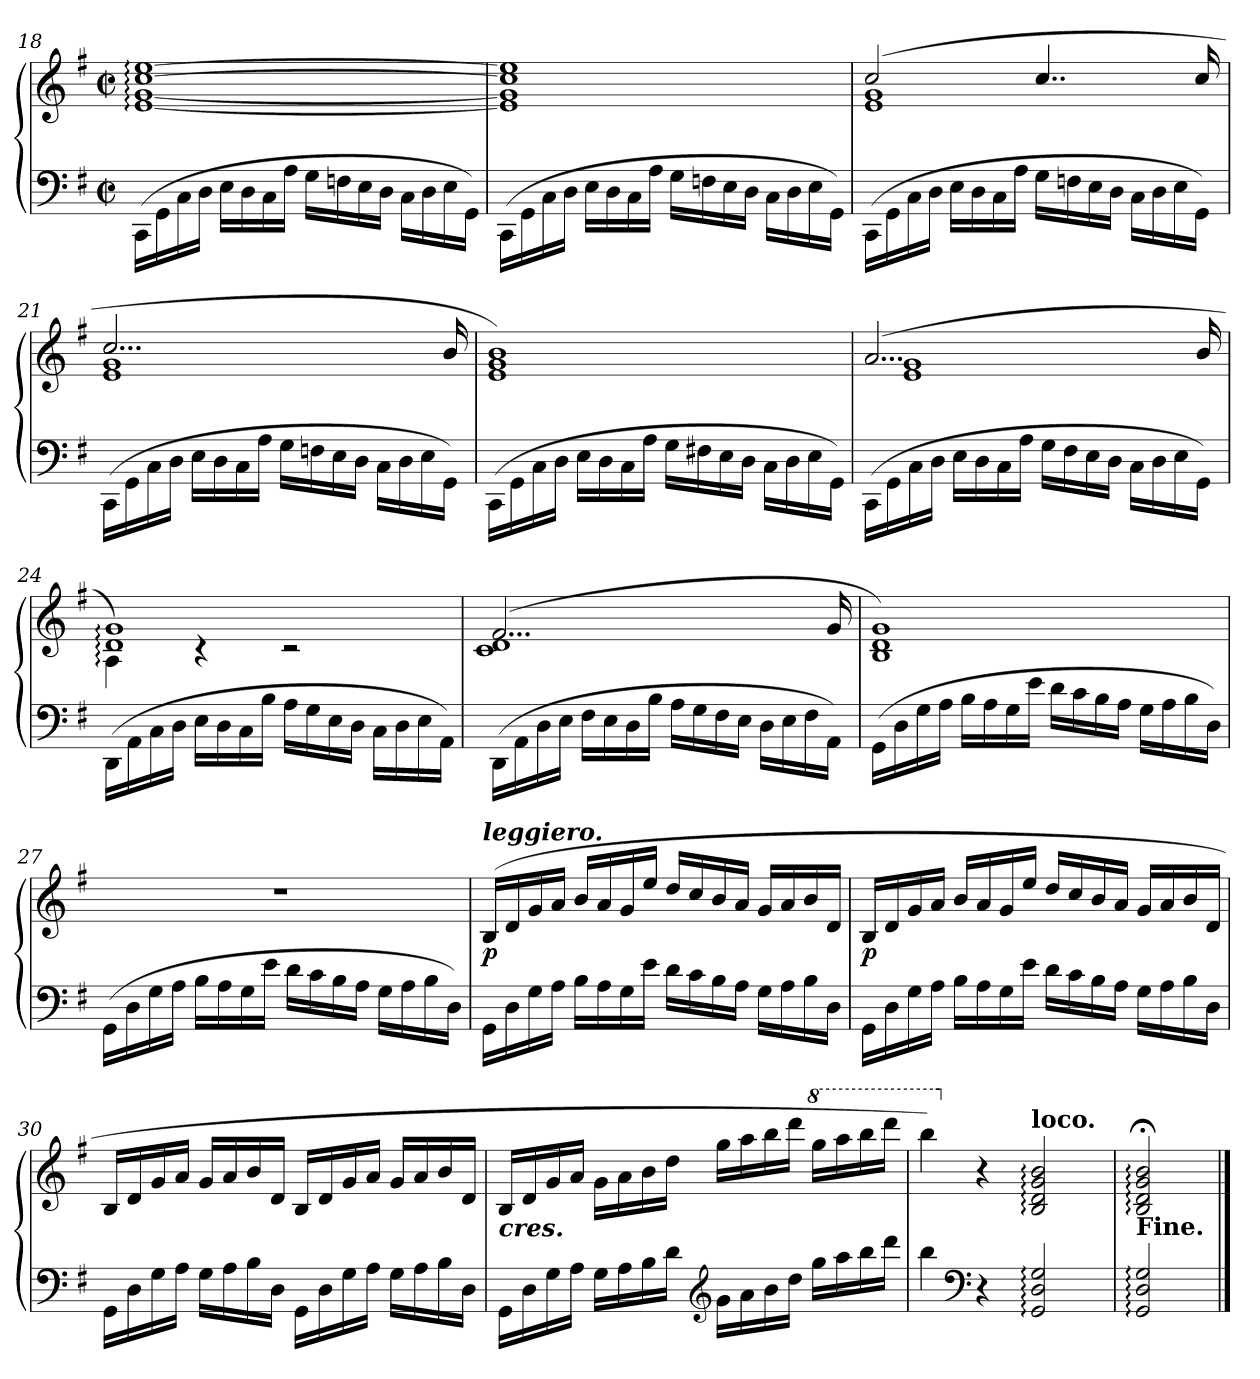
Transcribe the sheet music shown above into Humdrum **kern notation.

**kern	**kern	**dynam
*part1	*part1	*part1
*staff2	*staff1	*staff1/2
*clefF4	*clefG2	*
*k[f#]	*k[f#]	*
*G:	*G:	*
*M2/2	*M2/2	*
*met(c|)	*met(c|)	*
=18	=18	=18
(>16CC\LL	[1e: [1g: [1cc: [1ee:	.
16GG	.	.
16C	.	.
16DJJ	.	.
16ELL	.	.
16D	.	.
16C	.	.
16AJJ	.	.
16GLL	.	.
16Fn	.	.
16E	.	.
16DJJ	.	.
16C\LL	.	.
16D	.	.
16E	.	.
16GGJJ)	.	.
=19	=19	=19
(>16CC\LL	1e] 1g] 1cc] 1ee]	.
16GG	.	.
16C	.	.
16DJJ	.	.
16ELL	.	.
16D	.	.
16C	.	.
16AJJ	.	.
16GLL	.	.
16Fn	.	.
16E	.	.
16DJJ	.	.
16C\LL	.	.
16D	.	.
16E	.	.
16GGJJ)	.	.
=20	=20	=20
*	*^	*
(>16CC\LL	(>2cc	1e 1g	.
16GG	.	.	.
16C	.	.	.
16DJJ	.	.	.
16ELL	.	.	.
16D	.	.	.
16C	.	.	.
16AJJ	.	.	.
16GLL	4..cc	.	.
16Fn	.	.	.
16E	.	.	.
16DJJ	.	.	.
16C\LL	.	.	.
16D	.	.	.
16E	.	.	.
16GGJJ)	16cc	.	.
=21	=21	=21	=21
(>16CC\LL	2...cc	1e 1g	.
16GG	.	.	.
16C	.	.	.
16DJJ	.	.	.
16ELL	.	.	.
16D	.	.	.
16C	.	.	.
16AJJ	.	.	.
16GLL	.	.	.
16Fn	.	.	.
16E	.	.	.
16DJJ	.	.	.
16C\LL	.	.	.
16D	.	.	.
16E	.	.	.
16GGJJ)	16b	.	.
*	*v	*v	*
=22	=22	=22
(>16CC\LL	1e 1g 1b)	.
16GG	.	.
16C	.	.
16DJJ	.	.
16ELL	.	.
16D	.	.
16C	.	.
16AJJ	.	.
16GLL	.	.
16F#X	.	.
16E	.	.
16DJJ	.	.
16C\LL	.	.
16D	.	.
16E	.	.
16GGJJ)	.	.
=23	=23	=23
*	*^	*
(>16CC\LL	(>2...a	1e 1g	.
16GG	.	.	.
16C	.	.	.
16DJJ	.	.	.
16ELL	.	.	.
16D	.	.	.
16C	.	.	.
16AJJ	.	.	.
16GLL	.	.	.
16F#	.	.	.
16E	.	.	.
16DJJ	.	.	.
16C\LL	.	.	.
16D	.	.	.
16E	.	.	.
16GGJJ)	16b	.	.
=24	=24	=24	=24
(>16DD\LL	1d: 1g:)	4A:	.
16AA	.	.	.
16C	.	.	.
16DJJ	.	.	.
16ELL	.	4rc	.
16D	.	.	.
16C	.	.	.
16BJJ	.	.	.
16ALL	.	2rc	.
16G	.	.	.
16E	.	.	.
16DJJ	.	.	.
16C\LL	.	.	.
16D	.	.	.
16E	.	.	.
16AAJJ)	.	.	.
=25	=25	=25	=25
(>16DD\LL	(>2...f#	1c 1d	.
16AA	.	.	.
16D	.	.	.
16EJJ	.	.	.
16F#LL	.	.	.
16E	.	.	.
16D	.	.	.
16BJJ	.	.	.
16ALL	.	.	.
16G	.	.	.
16F#	.	.	.
16EJJ	.	.	.
16D\LL	.	.	.
16E\	.	.	.
16F#	.	.	.
16AAJJ)	16g	.	.
*	*v	*v	*
=26	=26	=26
(>16GGLL	1B 1d 1g)	.
16D	.	.
16G	.	.
16AJJ	.	.
16BLL	.	.
16A	.	.
16G	.	.
16eJJ	.	.
16dLL	.	.
16c	.	.
16B	.	.
16AJJ	.	.
16GLL	.	.
16A	.	.
16B	.	.
16DJJ)	.	.
=27	=27	=27
(>16GGLL	1rdd	.
16D	.	.
16G	.	.
16AJJ	.	.
16BLL	.	.
16A	.	.
16G	.	.
16eJJ	.	.
16dLL	.	.
16c	.	.
16B	.	.
16AJJ	.	.
16GLL	.	.
16A	.	.
16B	.	.
16DJJ)	.	.
=28	=28	=28
!	!LO:TX:a:Bi:t=leggiero.	!
16GG\LL	(>16B/LL	p
16D	16d	.
16G	16g	.
16AJJ	16aJJ	.
16B\LL	16b/LL	.
16A	16a	.
16G	16g	.
16eJJ	16eeJJ	.
16d\LL	16dd/LL	.
16c	16cc	.
16B	16b	.
16AJJ	16aJJ	.
16G\LL	16g/LL	.
16A	16a	.
16B	16b	.
16DJJ	16dJJ	.
=29	=29	=29
16GG\LL	16BLL	p
16D	16d	.
16G	16g	.
16AJJ	16aJJ	.
16BLL	16b/LL	.
16A	16a	.
16G	16g	.
16eJJ	16eeJJ	.
16d\LL	16dd/LL	.
16c	16cc	.
16B	16b	.
16AJJ	16aJJ	.
16G\LL	16gLL	.
16A	16a	.
16B	16b	.
16DJJ	16dJJ	.
=30	=30	=30
16GG\LL	16BLL	.
16D	16d	.
16G	16g	.
16AJJ	16aJJ	.
16G\LL	16gLL	.
16A	16a	.
16B	16b	.
16DJJ	16dJJ	.
16GG\LL	16BLL	.
16D	16d	.
16G	16g	.
16AJJ	16aJJ	.
16GLL	16gLL	.
16A	16a	.
16B	16b	.
16DJJ	16dJJ	.
=31	=31	=31
!	!LO:TX:c:Bi:t=cres.	!
16GG\LL	16B/LL	.
16D	16d	.
16G	16g	.
16AJJ	16aJJ	.
16G\LL	16g\LL	.
16A	16a	.
16B	16b	.
16dJJ	16ddJJ	.
*clefG2	*	*
16g\LL	16gg\LL	.
16a\	16aa	.
16b	16bb	.
16ddJJ	16dddJJ	.
*	*8va	*
16gg\LL	16ggg\LL	.
16aa	16aaa	.
16bb	16bbb	.
16dddJJ	16ddddJJ	.
=32	=32	=32
4bb	4bbb\)	.
*clefF4	*	*
*	*X8va	*
4r	4r	.
!	!LO:TX:a:B:t=loco.	!
2GG: 2D: 2G:	2B: 2d: 2g: 2b:	.
=33	=33	=33
!LO:TX:a:B:t=Fine.	!	!
2GG: 2D: 2G:	2B;<: 2d;<: 2g;<: 2b;<:	.
==	==	==
*-	*-	*-
